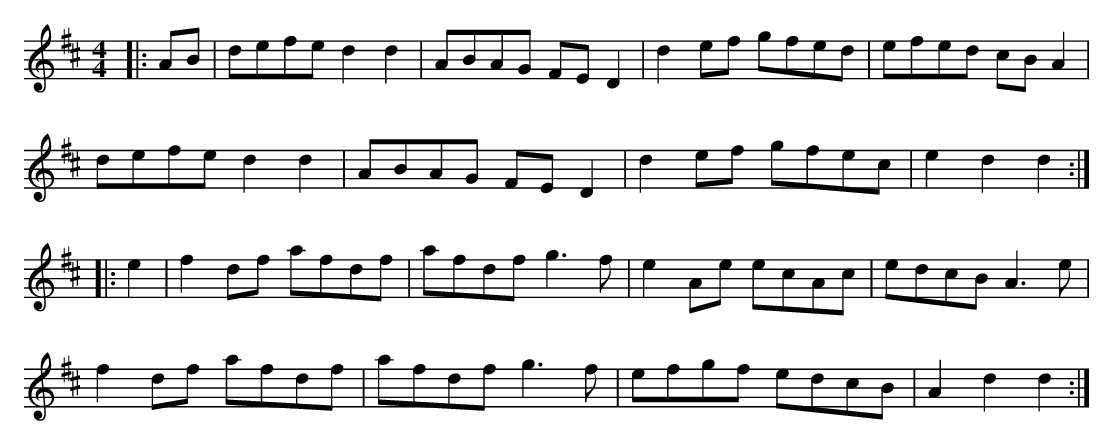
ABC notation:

X:1
M:4/4
K:D
|:AB|defe d2d2|ABAG FED2|d2ef gfed|efed cBA2|
defe d2d2|ABAG FED2|d2ef gfec|e2d2 d2:|
|:e2|f2df afdf|afdf g3f|e2Ae ecAc|edcB A3e|
f2df afdf|afdf g3f|efgf edcB|A2d2d2:|
